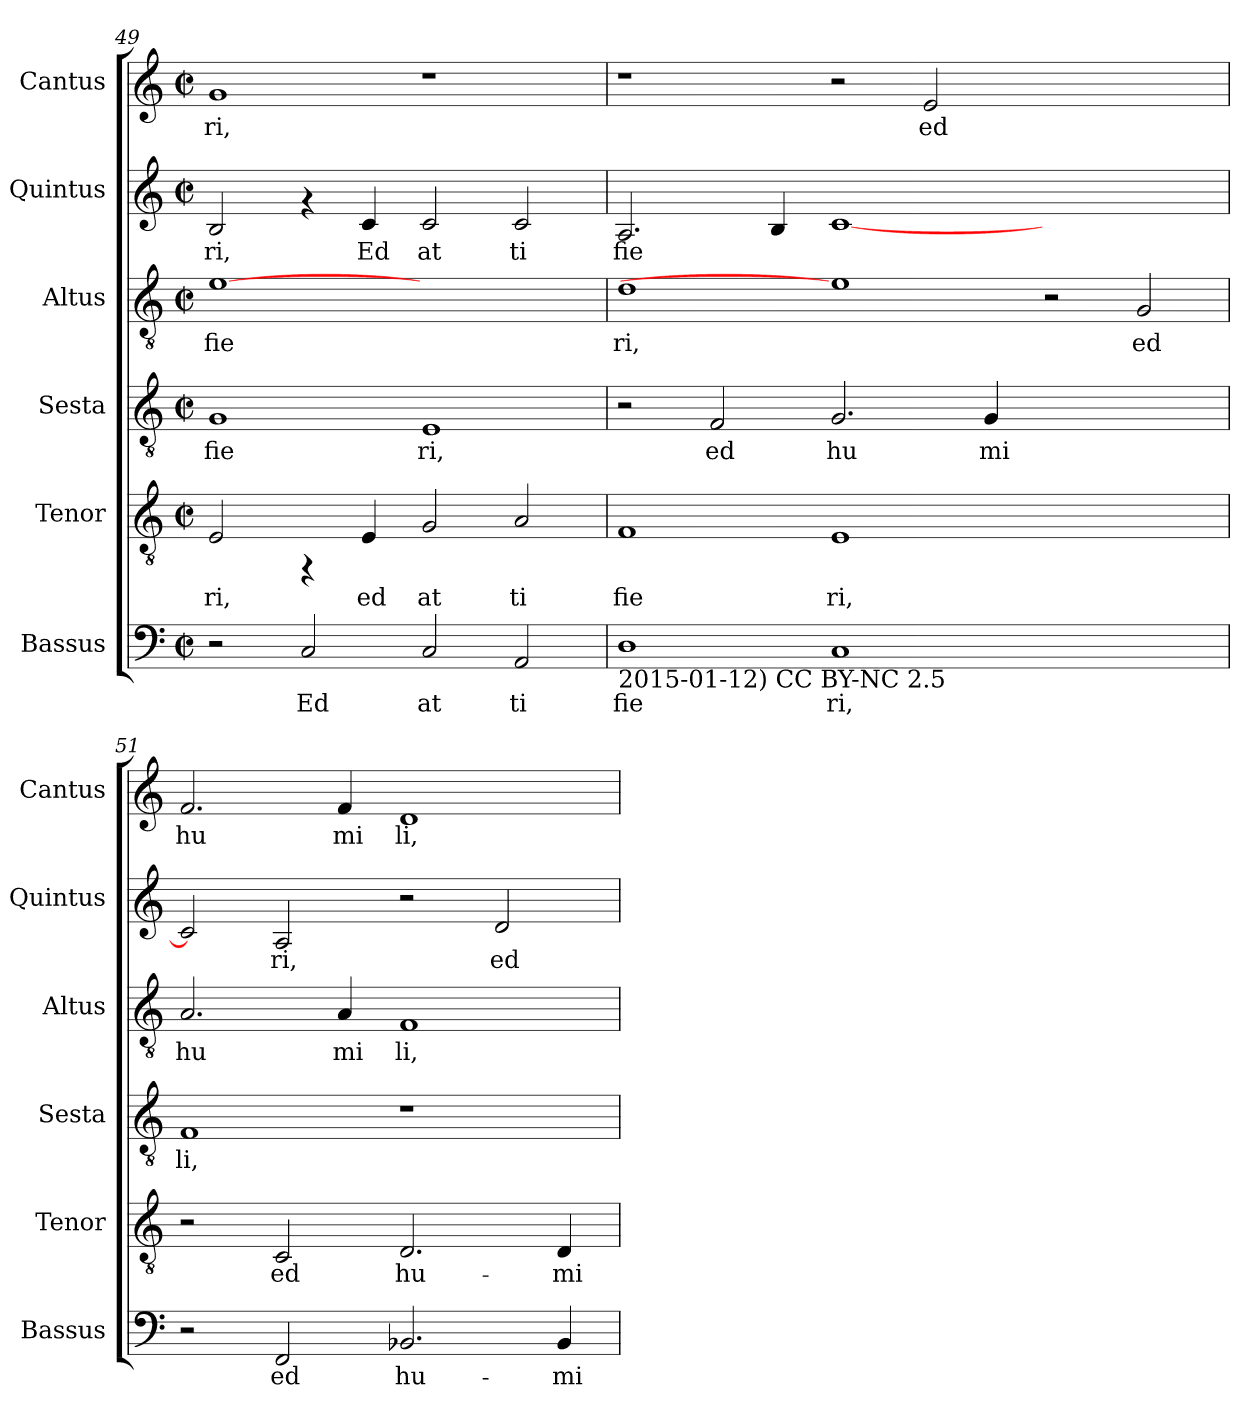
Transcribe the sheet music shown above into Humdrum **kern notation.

**kern	**text	**kern	**text	**kern	**text	**kern	**text	**kern	**text	**kern	**text
*part6	*part6	*part5	*part5	*part4	*part4	*part3	*part3	*part2	*part2	*part1	*part1
*staff6	*staff6	*staff5	*staff5	*staff4	*staff4	*staff3	*staff3	*staff2	*staff2	*staff1	*staff1
*I"Bassus	*	*I"Tenor	*	*I"Sesta	*	*I"Altus	*	*I"Quintus	*	*I"Cantus	*
*I'Bassus	*	*I'Tenor	*	*I'Sesta	*	*I'Altus	*	*I'Quintus	*	*I'Cantus	*
*clefF4	*	*clefGv2	*	*clefGv2	*	*clefGv2	*	*clefG2	*	*clefG2	*
*k[]	*	*k[]	*	*k[]	*	*k[]	*	*k[]	*	*k[]	*
*C:	*	*C:	*	*C:	*	*C:	*	*C:	*	*C:	*
*M2/2	*	*M2/2	*	*M2/2	*	*M2/2	*	*M2/2	*	*M2/2	*
*met(c|)	*	*met(c|)	*	*met(c|)	*	*met(c|)	*	*met(c|)	*	*met(c|)	*
=49	=49	=49	=49	=49	=49	=49	=49	=49	=49	=49	=49
!	!	!	!LO:LY:b:cj	!	!LO:LY:b:cj	!	!LO:LY:b:cj	!	!LO:LY:b:cj	!	!LO:LY:b:cj
2r	.	2E/	ri,	1G	fie	[1e	fie	2B/	ri,	1g	-ri,
!	!LO:LY:b	!	!	!	!	!	!	!	!	!	!
2C/	Ed	4rFF	.	.	.	.	.	4rf	.	.	.
!	!	!	!LO:LY:b:cj	!	!	!	!	!	!LO:LY:b:cj	!	!
.	.	4E/	ed	.	.	.	.	4c/	Ed	.	.
!	!LO:LY:b	!	!LO:LY:b:cj	!	!LO:LY:b:cj	!	!	!	!LO:LY:b:cj	!	!
2C/	at	2G/	at	1E	ri,	1ryy	.	2c/	at	1r	.
!	!LO:LY:b	!	!LO:LY:b:cj	!	!	!	!	!	!LO:LY:b:cj	!	!
2AA/	ti	2A/	ti	.	.	.	.	2c/	ti	.	.
=50	=50	=50	=50	=50	=50	=50	=50	=50	=50	=50	=50
!LO:TX:b:t=2015-01-12) CC BY-NC 2.5	!	!	!	!	!	!	!	!	!	!	!
!	!LO:LY:b	!	!LO:LY:b:cj	!	!	!	!LO:LY:b:cj	!	!LO:LY:b:cj	!	!
1D	fie	1F	fie	2r	.	1d	ri,	2.A/	fie	1r	.
!	!	!	!	!	!LO:LY:b:cj	!	!	!	!	!	!
.	.	.	.	2F/	ed	.	.	.	.	.	.
!	!	!	!	!	!	!	!	!	!LO:LY:b:cj	!	!
.	.	.	.	.	.	.	.	4B/	.	.	.
!	!LO:LY:b	!	!LO:LY:b:cj	!	!LO:LY:b:cj	!	!	!	!LO:LY:b:cj	!	!
1C	ri,	1E	ri,	2.G/	hu	1e]	.	[>1c	.	2r	.
!	!	!	!	!	!	!	!	!	!	!	!LO:LY:b:cj
.	.	.	.	.	.	.	.	.	.	2e/	ed
!	!	!	!	!	!LO:LY:b:cj	!	!	!	!	!	!
.	.	.	.	4G/	mi	.	.	.	.	.	.
1ryy	.	1ryy	.	1ryy	.	2r	.	1ryy	.	1ryy	.
!	!	!	!	!	!	!	!LO:LY:b:cj	!	!	!	!
.	.	.	.	.	.	2G/	ed	.	.	.	.
!!LO:PB:g=z
=51	=51	=51	=51	=51	=51	=51	=51	=51	=51	=51	=51
!	!	!	!	!	!LO:LY:b:cj	!	!LO:LY:b:cj	!	!LO:LY:b:cj	!	!LO:LY:b:cj
2r	.	2r	.	1F	li,	2.A/	hu	2c/]	.	2.f/	hu
!	!LO:LY:b	!	!LO:LY:b:cj	!	!	!	!	!	!LO:LY:b:cj	!	!
2FF/	ed	2C/	ed	.	.	.	.	2A/	ri,	.	.
!	!	!	!	!	!	!	!LO:LY:b:cj	!	!	!	!LO:LY:b:cj
.	.	.	.	.	.	4A/	mi	.	.	4f/	mi
!	!LO:LY:b	!	!LO:LY:b:cj	!	!	!	!LO:LY:b:cj	!	!	!	!LO:LY:b:cj
2.BB-/	hu-	2.D/	hu-	1r	.	1F	li,	2r	.	1d	li,
!	!	!	!	!	!	!	!	!	!LO:LY:b:cj	!	!
.	.	.	.	.	.	.	.	2d/	ed	.	.
!	!LO:LY:b	!	!LO:LY:b:cj	!	!	!	!	!	!	!	!
4BB-/	-mi-	4D/	-mi-	.	.	.	.	.	.	.	.
=	=	=	=	=	=	=	=	=	=	=	=
*-	*-	*-	*-	*-	*-	*-	*-	*-	*-	*-	*-
